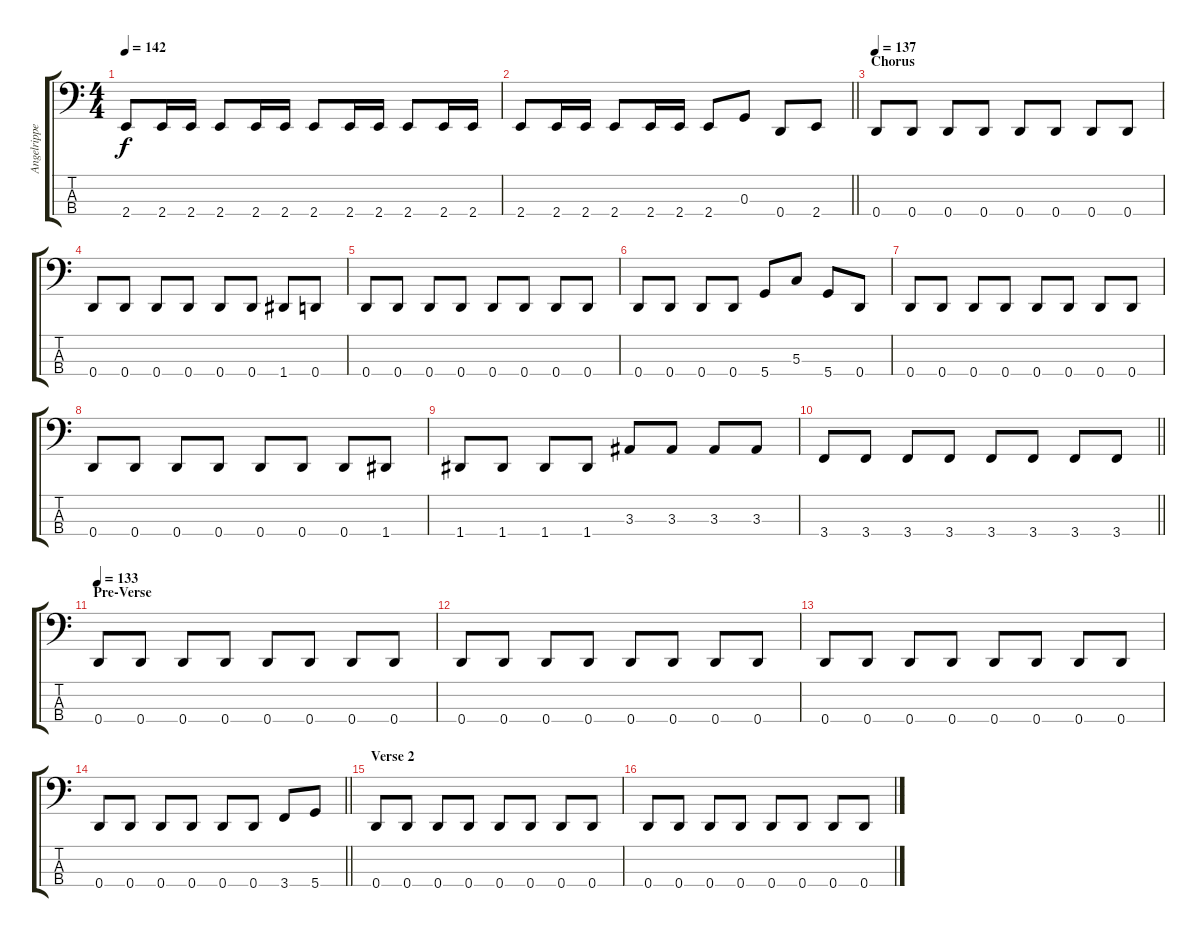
\track ("Angelripper" "Angelrippe") {instrument electricbasspick}
\staff {score tabs}
\tuning (F2 C2 G1 D1) {hide}
\ts (4 4)
\tempo 142
\clef f4
\ks c
2.4.8{dy f} 2.4.16 2.4.16 2.4.8 2.4.16 2.4.16 2.4.8 2.4.16 2.4.16 2.4.8 2.4.16 2.4.16 |
\barLineRight lightlight
2.4.8 2.4.16 2.4.16 2.4.8 2.4.16 2.4.16 2.4.8 0.3.8 0.4.8 2.4.8 |
\section ("" "Chorus")
\tempo 130
\tempo 137
0.4.8 0.4.8 0.4.8 0.4.8 0.4.8 0.4.8 0.4.8 0.4.8 |
0.4.8 0.4.8 0.4.8 0.4.8 0.4.8 0.4.8 1.4.8 0.4.8 |
0.4.8 0.4.8 0.4.8 0.4.8 0.4.8 0.4.8 0.4.8 0.4.8 |
0.4.8 0.4.8 0.4.8 0.4.8 5.4.8 5.3.8 5.4.8 0.4.8 |
0.4.8 0.4.8 0.4.8 0.4.8 0.4.8 0.4.8 0.4.8 0.4.8 |
0.4.8 0.4.8 0.4.8 0.4.8 0.4.8 0.4.8 0.4.8 1.4.8 |
1.4.8 1.4.8 1.4.8 1.4.8 3.3.8 3.3.8 3.3.8 3.3.8 |
\barLineRight lightlight
3.4.8 3.4.8 3.4.8 3.4.8 3.4.8 3.4.8 3.4.8 3.4.8 |
\section ("" "Pre-Verse")
\tempo 133
0.4.8 0.4.8 0.4.8 0.4.8 0.4.8 0.4.8 0.4.8 0.4.8 |
0.4.8 0.4.8 0.4.8 0.4.8 0.4.8 0.4.8 0.4.8 0.4.8 |
0.4.8 0.4.8 0.4.8 0.4.8 0.4.8 0.4.8 0.4.8 0.4.8 |
\barLineRight lightlight
0.4.8 0.4.8 0.4.8 0.4.8 0.4.8 0.4.8 3.4.8 5.4.8 |
\section ("" "Verse 2")
0.4.8 0.4.8 0.4.8 0.4.8 0.4.8 0.4.8 0.4.8 0.4.8 |
0.4.8 0.4.8 0.4.8 0.4.8 0.4.8 0.4.8 0.4.8 0.4.8
